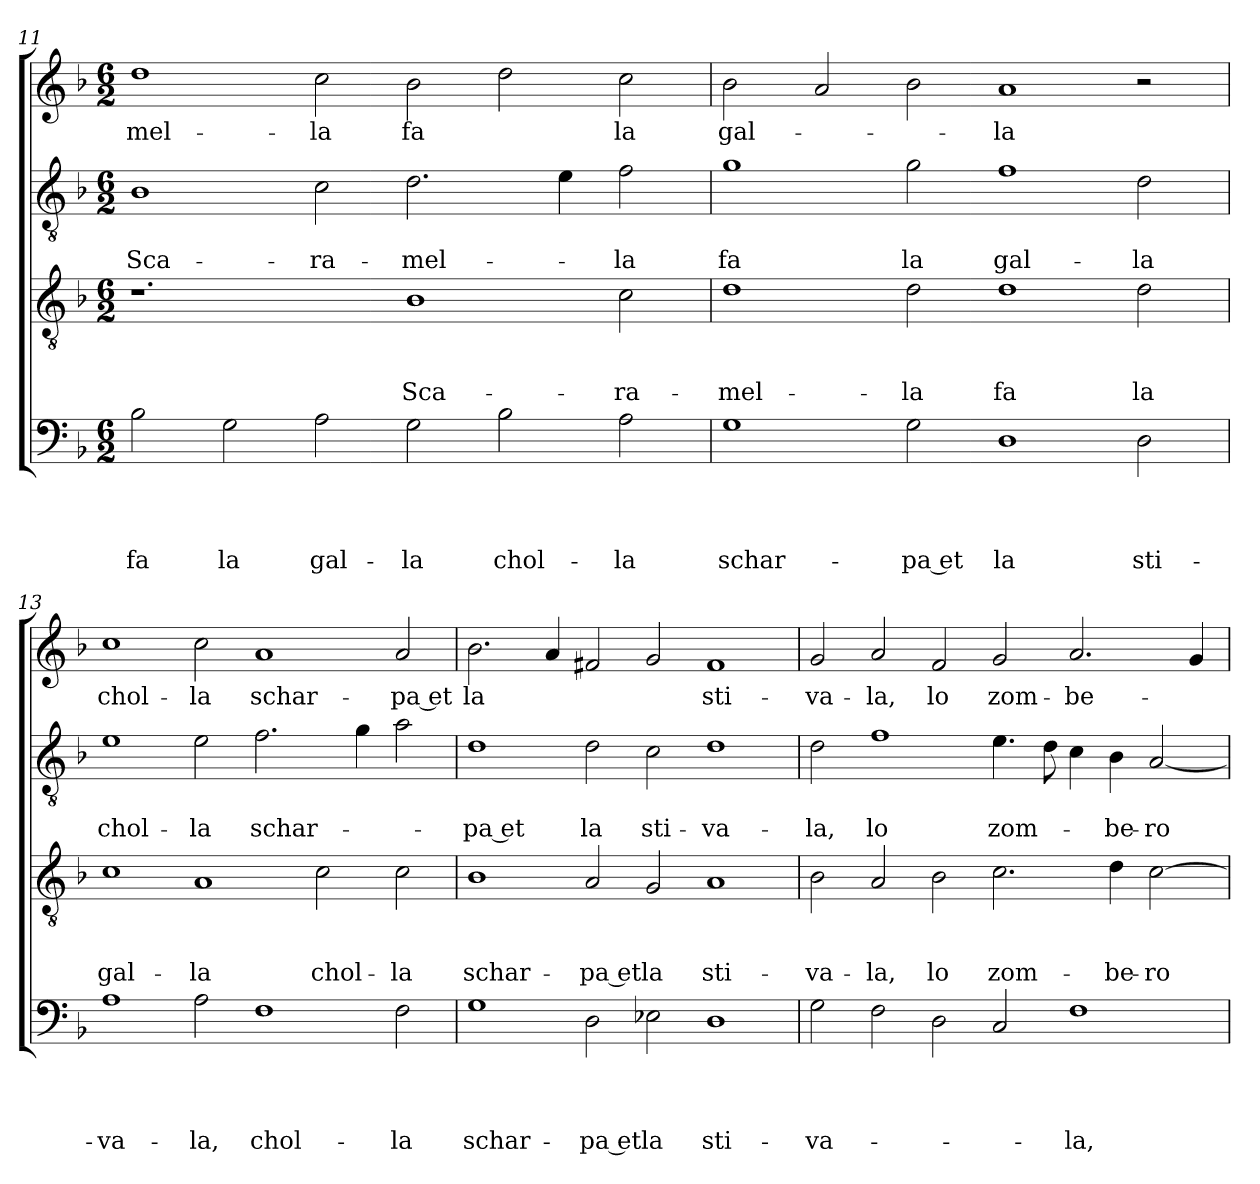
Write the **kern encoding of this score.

**kern	**text	**text	**text	**text	**kern	**text	**text	**text	**kern	**text	**text	**kern	**text
*part4	*part4	*part4	*part4	*part4	*part3	*part3	*part3	*part3	*part2	*part2	*part2	*part1	*part1
*staff4	*staff4	*staff4	*staff4	*staff4	*staff3	*staff3	*staff3	*staff3	*staff2	*staff2	*staff2	*staff1	*staff1
!!LO:LB:g=z
*clefF4	*	*	*	*	*clefGv2	*	*	*	*clefGv2	*	*	*clefG2	*
*k[b-]	*	*	*	*	*k[b-]	*	*	*	*k[b-]	*	*	*k[b-]	*
*F:	*	*	*	*	*F:	*	*	*	*F:	*	*	*F:	*
*M6/2	*	*	*	*	*M6/2	*	*	*	*M6/2	*	*	*M6/2	*
=11	=11	=11	=11	=11	=11	=11	=11	=11	=11	=11	=11	=11	=11
!	!	!	!	!LO:LY:b	!	!	!	!	!	!	!LO:LY:b	!	!LO:LY:b
2B-\	.	.	.	fa	1.r	.	.	.	1B-	.	Sca-	1dd	-mel-
!	!	!	!	!LO:LY:b	!	!	!	!	!	!	!	!	!
2G\	.	.	.	la	.	.	.	.	.	.	.	.	.
!	!	!	!	!LO:LY:b	!	!	!	!	!	!	!LO:LY:b	!	!LO:LY:b
2A\	.	.	.	gal-	.	.	.	.	2c\	.	-ra-	2cc\	-la
!	!	!	!	!LO:LY:b	!	!	!	!LO:LY:b	!	!	!LO:LY:b	!	!LO:LY:b
2G\	.	.	.	-la	1B-	.	.	Sca-	2.d\	.	-mel-	2b-\	fa
!	!	!	!	!LO:LY:b	!	!	!	!	!	!	!	!	!
2B-\	.	.	.	chol-	.	.	.	.	.	.	.	2dd\	.
.	.	.	.	.	.	.	.	.	4e\	.	.	.	.
!	!	!	!	!LO:LY:b	!	!	!	!LO:LY:b	!	!	!LO:LY:b	!	!LO:LY:b
2A\	.	.	.	-la	2c\	.	.	-ra-	2f\	.	-la	2cc\	la
=12	=12	=12	=12	=12	=12	=12	=12	=12	=12	=12	=12	=12	=12
!	!	!	!	!LO:LY:b	!	!	!	!LO:LY:b	!	!	!LO:LY:b	!	!LO:LY:b
1G	.	.	.	schar-	1d	.	.	-mel-	1g	.	fa	2b-\	gal-
.	.	.	.	.	.	.	.	.	.	.	.	2a/	.
!	!	!	!	!LO:LY:b	!	!	!	!LO:LY:b	!	!	!LO:LY:b	!	!
2G\	.	.	.	-pa et	2d\	.	.	-la	2g\	.	la	2b-\	.
!	!	!	!	!LO:LY:b	!	!	!	!LO:LY:b	!	!	!LO:LY:b	!	!LO:LY:b
1D	.	.	.	la	1d	.	.	fa	1f	.	gal-	1a	-la
!	!	!	!	!LO:LY:b	!	!	!	!LO:LY:b	!	!	!LO:LY:b	!	!
2D\	.	.	.	sti-	2d\	.	.	la	2d\	.	-la	2r	.
=13	=13	=13	=13	=13	=13	=13	=13	=13	=13	=13	=13	=13	=13
!	!	!	!	!LO:LY:b	!	!	!	!LO:LY:b	!	!	!LO:LY:b	!	!LO:LY:b
1A	.	.	.	-va-	1c	.	.	gal-	1e	.	chol-	1cc	chol-
!	!	!	!	!LO:LY:b	!	!	!	!LO:LY:b	!	!	!LO:LY:b	!	!LO:LY:b
2A\	.	.	.	-la,	1A	.	.	-la	2e\	.	-la	2cc\	-la
!	!	!	!	!LO:LY:b	!	!	!	!	!	!	!LO:LY:b	!	!LO:LY:b
1F	.	.	.	chol-	.	.	.	.	2.f\	.	schar-	1a	schar-
!	!	!	!	!	!	!	!	!LO:LY:b	!	!	!	!	!
.	.	.	.	.	2c\	.	.	chol-	.	.	.	.	.
.	.	.	.	.	.	.	.	.	4g\	.	.	.	.
!	!	!	!	!LO:LY:b	!	!	!	!LO:LY:b	!	!	!	!	!LO:LY:b
2F\	.	.	.	-la	2c\	.	.	-la	2a\	.	.	2a/	-pa et
=14	=14	=14	=14	=14	=14	=14	=14	=14	=14	=14	=14	=14	=14
!	!	!	!	!LO:LY:b	!	!	!	!LO:LY:b	!	!	!LO:LY:b	!	!LO:LY:b
1G	.	.	.	schar-	1B-	.	.	schar-	1d	.	-pa et	2.b-\	la
.	.	.	.	.	.	.	.	.	.	.	.	4a/	.
!	!	!	!	!LO:LY:b	!	!	!	!LO:LY:b	!	!	!LO:LY:b	!	!
2D\	.	.	.	-pa et	2A/	.	.	-pa et	2d\	.	la	2f#X/	.
!	!	!	!	!LO:LY:b	!	!	!	!LO:LY:b	!	!	!LO:LY:b	!	!
2E-X\	.	.	.	la	2G/	.	.	la	2c\	.	sti-	2g/	.
!	!	!	!	!LO:LY:b	!	!	!	!LO:LY:b	!	!	!LO:LY:b	!	!LO:LY:b
1D	.	.	.	sti-	1A	.	.	sti-	1d	.	-va-	1f#	sti-
=15	=15	=15	=15	=15	=15	=15	=15	=15	=15	=15	=15	=15	=15
!	!	!	!	!LO:LY:b	!	!	!	!LO:LY:b	!	!	!LO:LY:b	!	!LO:LY:b
2G\	.	.	.	-va-	2B-\	.	.	-va-	2d\	.	-la,	2g/	-va-
!	!	!	!	!	!	!	!	!LO:LY:b	!	!	!LO:LY:b	!	!LO:LY:b
2F\	.	.	.	.	2A/	.	.	-la,	1f	.	lo	2a/	-la,
!	!	!	!	!	!	!	!	!LO:LY:b	!	!	!	!	!LO:LY:b
2D\	.	.	.	.	2B-\	.	.	lo	.	.	.	2f/	lo
!	!	!	!	!	!	!	!	!LO:LY:b	!	!	!LO:LY:b	!	!LO:LY:b
2C/	.	.	.	.	2.c\	.	.	zom-	4.e\	.	zom-	2g/	zom-
.	.	.	.	.	.	.	.	.	8d\	.	.	.	.
!	!	!	!	!LO:LY:b	!	!	!	!	!	!	!	!	!LO:LY:b
1F	.	.	.	-la,	.	.	.	.	4c\	.	.	2.a/	-be-
!	!	!	!	!	!	!	!	!LO:LY:b	!	!	!LO:LY:b	!	!
.	.	.	.	.	4d\	.	.	-be-	4B-\	.	-be-	.	.
!	!	!	!	!	!	!	!	!LO:LY:b	!	!	!LO:LY:b	!	!
.	.	.	.	.	[2c\	.	.	-ro	[2A/	.	-ro	.	.
.	.	.	.	.	.	.	.	.	.	.	.	4g/	.
=	=	=	=	=	=	=	=	=	=	=	=	=	=
*-	*-	*-	*-	*-	*-	*-	*-	*-	*-	*-	*-	*-	*-
